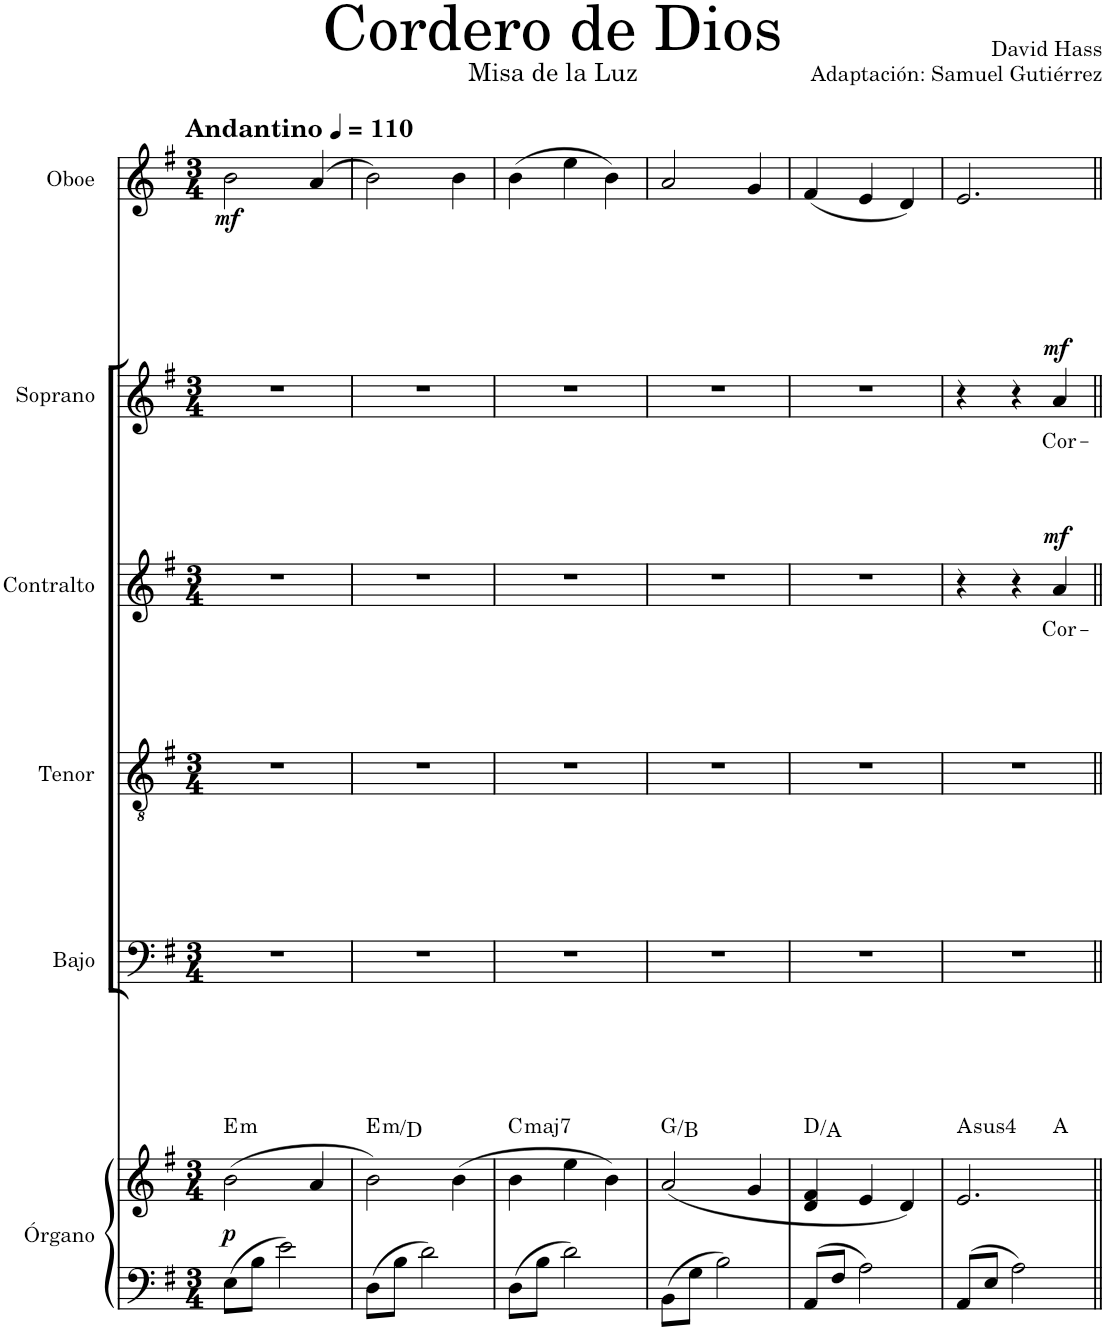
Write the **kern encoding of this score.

**kern	**kern	**dynam	**harte	**kern	**kern	**kern	**text	**dynam	**kern	**text	**dynam	**kern	**dynam
*part6	*part6	*part6	*part6	*part5	*part4	*part3	*part3	*part3	*part2	*part2	*part2	*part1	*part1
*staff7	*staff6	*staff6/7	*	*staff5	*staff4	*staff3	*staff3	*staff3	*staff2	*staff2	*staff2	*staff1	*staff1
*I"Órgano	*	*	*	*I"Bajo	*I"Tenor	*I"Contralto	*	*	*I"Soprano	*	*	*I"Oboe	*
*	*	*	*	*I'B.	*I'T.	*I'C.	*	*	*I'S.	*	*	*I'Ob.	*
*clefF4	*clefG2	*	*	*clefF4	*clefGv2	*clefG2	*	*	*clefG2	*	*	*clefG2	*
*k[f#]	*k[f#]	*	*	*k[f#]	*k[f#]	*k[f#]	*	*	*k[f#]	*	*	*k[f#]	*
*M3/4	*M3/4	*	*	*M3/4	*M3/4	*M3/4	*	*	*M3/4	*	*	*M3/4	*
*MM110	*MM110	*	*	*MM110	*MM110	*MM110	*	*	*MM110	*	*	*MM110	*
=1	=1	=1	=1	=1	=1	=1	=1	=1	=1	=1	=1	=1	=1
!	!	!	!	!	!	!	!	!	!	!	!	!LO:TX:a:B:t=Andantino	!
!	!	!LO:DY:b	!LO:H:kt=m	!	!	!	!	!	!	!	!	!	!LO:DY:b
8E\L	(2b\	p	E:min	2.r	2.r	2.r	.	.	2.r	.	.	2b\	mf
8B\J	.	.	.	.	.	.	.	.	.	.	.	.	.
2e\	.	.	.	.	.	.	.	.	.	.	.	.	.
.	4a/	.	.	.	.	.	.	.	.	.	.	(4a/	.
=2	=2	=2	=2	=2	=2	=2	=2	=2	=2	=2	=2	=2	=2
!	!	!	!LO:H:kt=m	!	!	!	!	!	!	!	!	!	!
8D\L	2b\)	.	E:min/b7	2.r	2.r	2.r	.	.	2.r	.	.	2b\)	.
8B\J	.	.	.	.	.	.	.	.	.	.	.	.	.
2d\	.	.	.	.	.	.	.	.	.	.	.	.	.
.	(4b\	.	.	.	.	.	.	.	.	.	.	4b\	.
=3	=3	=3	=3	=3	=3	=3	=3	=3	=3	=3	=3	=3	=3
!	!	!	!LO:H:kt=maj7	!	!	!	!	!	!	!	!	!	!
8D\L	4b\	.	C:maj7	2.r	2.r	2.r	.	.	2.r	.	.	(4b\	.
8B\J	.	.	.	.	.	.	.	.	.	.	.	.	.
2d\	4ee\	.	.	.	.	.	.	.	.	.	.	4ee\	.
.	4b\)	.	.	.	.	.	.	.	.	.	.	4b\)	.
=4	=4	=4	=4	=4	=4	=4	=4	=4	=4	=4	=4	=4	=4
8BB\L	(2a/	.	G:maj/3	2.r	2.r	2.r	.	.	2.r	.	.	2a/	.
8G\J	.	.	.	.	.	.	.	.	.	.	.	.	.
2B\	.	.	.	.	.	.	.	.	.	.	.	.	.
.	4g/	.	.	.	.	.	.	.	.	.	.	4g/	.
=5	=5	=5	=5	=5	=5	=5	=5	=5	=5	=5	=5	=5	=5
8AA/L	4d/ 4f#/	.	D:maj/5	2.r	2.r	2.r	.	.	2.r	.	.	(4f#/	.
8F#/J	.	.	.	.	.	.	.	.	.	.	.	.	.
2A\	4e/	.	.	.	.	.	.	.	.	.	.	4e/	.
.	4d/)	.	.	.	.	.	.	.	.	.	.	4d/)	.
=6	=6	=6	=6	=6	=6	=6	=6	=6	=6	=6	=6	=6	=6
!	!	!	!LO:H:kt=4	!	!	!	!	!	!	!	!	!	!
*	*^	*	*	*	*	*	*	*	*	*	*	*	*
8AA/L	2.e/	2ryy	.	A:sus4	2.r	2.r	4r	.	.	4r	.	.	2.e/	.
8E/J	.	.	.	.	.	.	.	.	.	.	.	.	.	.
2A\	.	.	.	.	.	.	4r	.	.	4r	.	.	.	.
!	!	!	!	!	!	!	!	!LO:LY:b	!LO:DY:a	!	!LO:LY:b	!LO:DY:a	!	!
.	.	4ryy	.	A:maj	.	.	4a/	Cor-	mf	4a/	Cor-	mf	.	.
*	*v	*v	*	*	*	*	*	*	*	*	*	*	*	*
=||	=||	=||	=||	=||	=||	=||	=||	=||	=||	=||	=||	=||	=||
*-	*-	*-	*-	*-	*-	*-	*-	*-	*-	*-	*-	*-	*-
